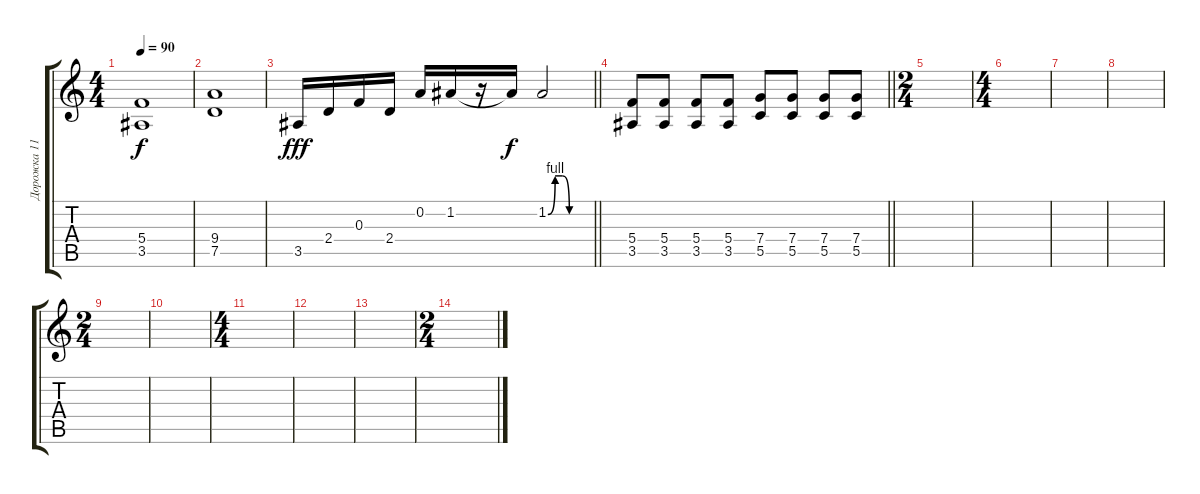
\track ("Дорожка 11" "Дорожка 11") {instrument distortionguitar}
\staff {score tabs}
\tuning (D4 A3 F3 C3 G2 D2) {hide}
\ts (4 4)
\tempo 90
\clef g2
\ks c
(5.4 3.5).1{dy f} |
(9.4 7.5).1 |
\barLineRight lightlight
3.5.16{dy fff} 2.4.16 0.3.16 2.4.16 0.2.16 1.2.16 r.16 1.2{t}.16{dy f} 1.2{be (custom 0 0 10 4 20 4 30 0 60 0)}.2 |
\barLineRight lightlight
(5.4 3.5).8 (5.4 3.5).8 (5.4 3.5).8 (5.4 3.5).8 (7.4 5.5).8 (7.4 5.5).8 (7.4 5.5).8 (7.4 5.5).8 |
\ts (2 4)
|
\ts (4 4)
|
|
|
\ts (2 4)
|
|
\ts (4 4)
|
|
|
\ts (2 4)
